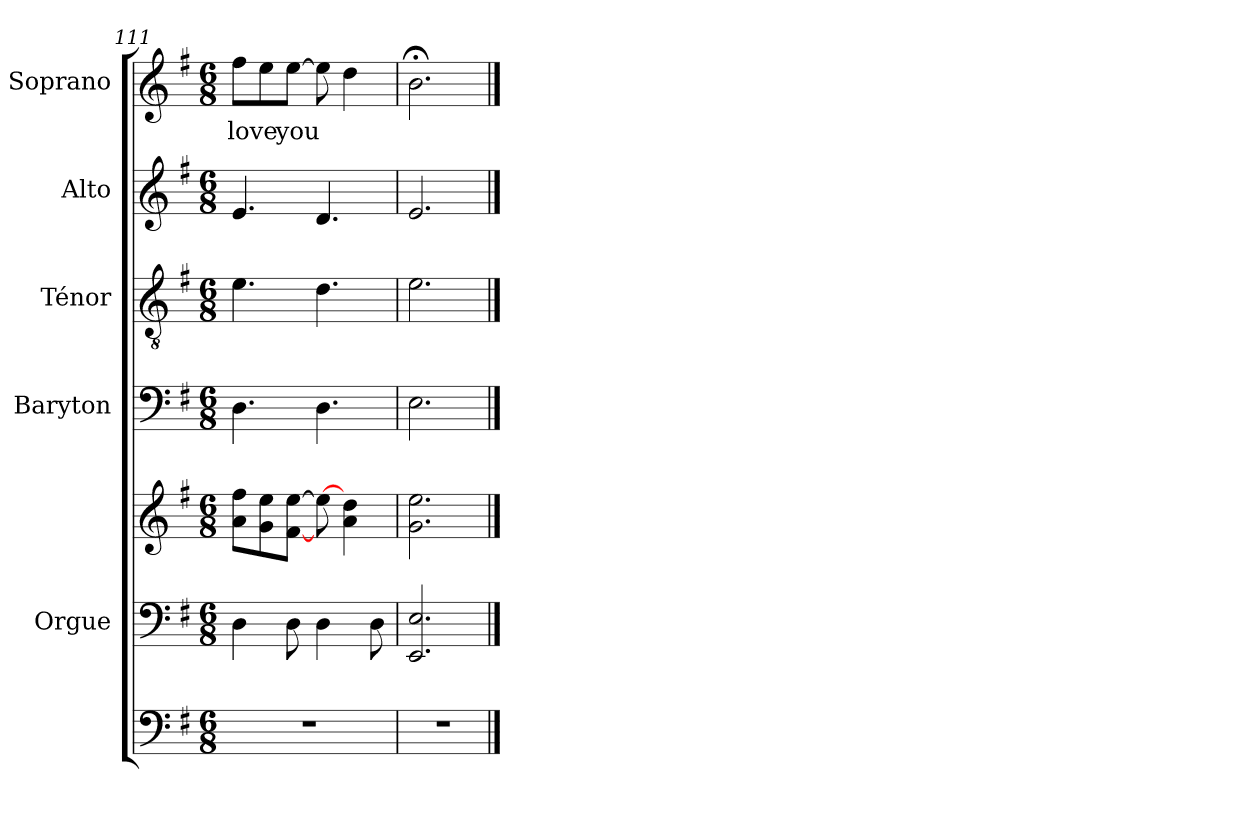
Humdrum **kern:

**kern	**kern	**kern	**kern	**kern	**kern	**kern	**text
*part6	*part5	*part5	*part4	*part3	*part2	*part1	*part1
*staff7	*staff6	*staff5	*staff4	*staff3	*staff2	*staff1	*staff1
*	*I"Orgue	*	*I"Baryton	*I"Ténor	*I"Alto	*I"Soprano	*
*	*I'Org.	*	*I'Bar.	*I'T	*I'A	*I'S	*
!!LO:PB:g=z
*clefF4	*clefF4	*clefG2	*clefF4	*clefGv2	*clefG2	*clefG2	*
*k[f#]	*k[f#]	*k[f#]	*k[f#]	*k[f#]	*k[f#]	*k[f#]	*
*e:	*e:	*e:	*e:	*e:	*e:	*e:	*
*M6/8	*M6/8	*M6/8	*M6/8	*M6/8	*M6/8	*M6/8	*
=111	=111	=111	=111	=111	=111	=111	=111
!	!	!	!	!	!	!	!LO:LY:b
2.r	4D\	8a\ 8ff#\L	4.D\	4.e\	4.e/	8ff#\L	love
.	.	8g\ 8ee\	.	.	.	8ee\	.
!	!	!	!	!	!	!	!LO:LY:b
.	8D\	[8f#\ [8ee\J	.	.	.	[8ee\J	you
.	4D\	8ee\_	4.D\	4.d\	4.d/	8ee\]	.
.	.	4a\ 4dd\	.	.	.	4dd\	.
.	8D\	.	.	.	.	.	.
=112	=112	=112	=112	=112	=112	=112	=112
2.r	2.EE/ 2.E/	2.g\ 2.ee\	2.E\	2.e\	2.e/	2.b;<\	.
==	==	==	==	==	==	==	==
*-	*-	*-	*-	*-	*-	*-	*-
